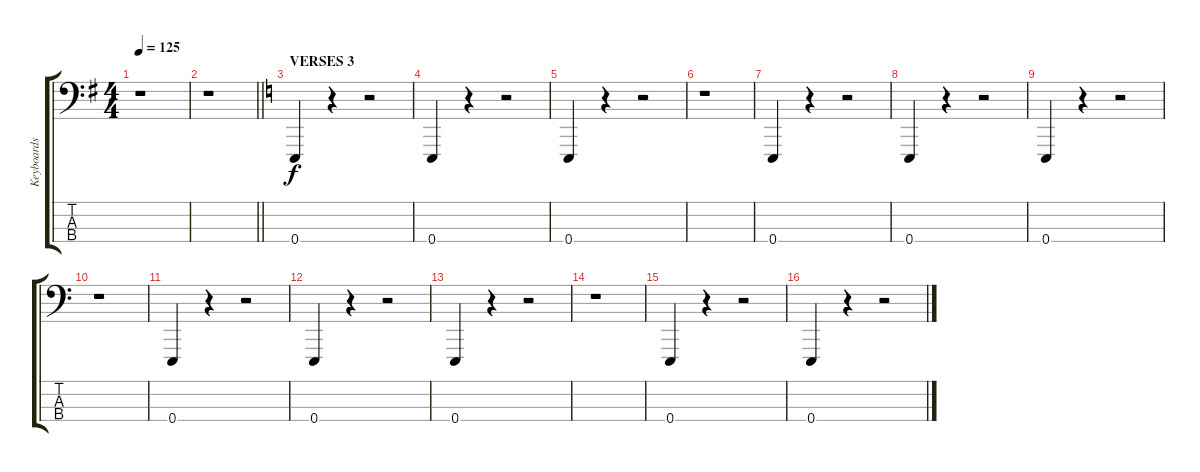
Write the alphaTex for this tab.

\track ("Keyboards 2" "Keyboards ") {instrument drawbarorgan}
\staff {score tabs}
\tuning (G2 D2 A1 E1) {hide}
\ts (4 4)
\tempo 125
\clef f4
\ks eminor
r.1{dy f} |
\barLineRight lightlight
r.1 |
\section ("" "VERSES 3")
\ks aminor
0.4.4 r.4 r.2 |
0.4.4 r.4 r.2 |
0.4.4 r.4 r.2 |
r.1 |
0.4.4 r.4 r.2 |
0.4.4 r.4 r.2 |
0.4.4 r.4 r.2 |
r.1 |
0.4.4 r.4 r.2 |
0.4.4 r.4 r.2 |
0.4.4 r.4 r.2 |
r.1 |
0.4.4 r.4 r.2 |
0.4.4 r.4 r.2
